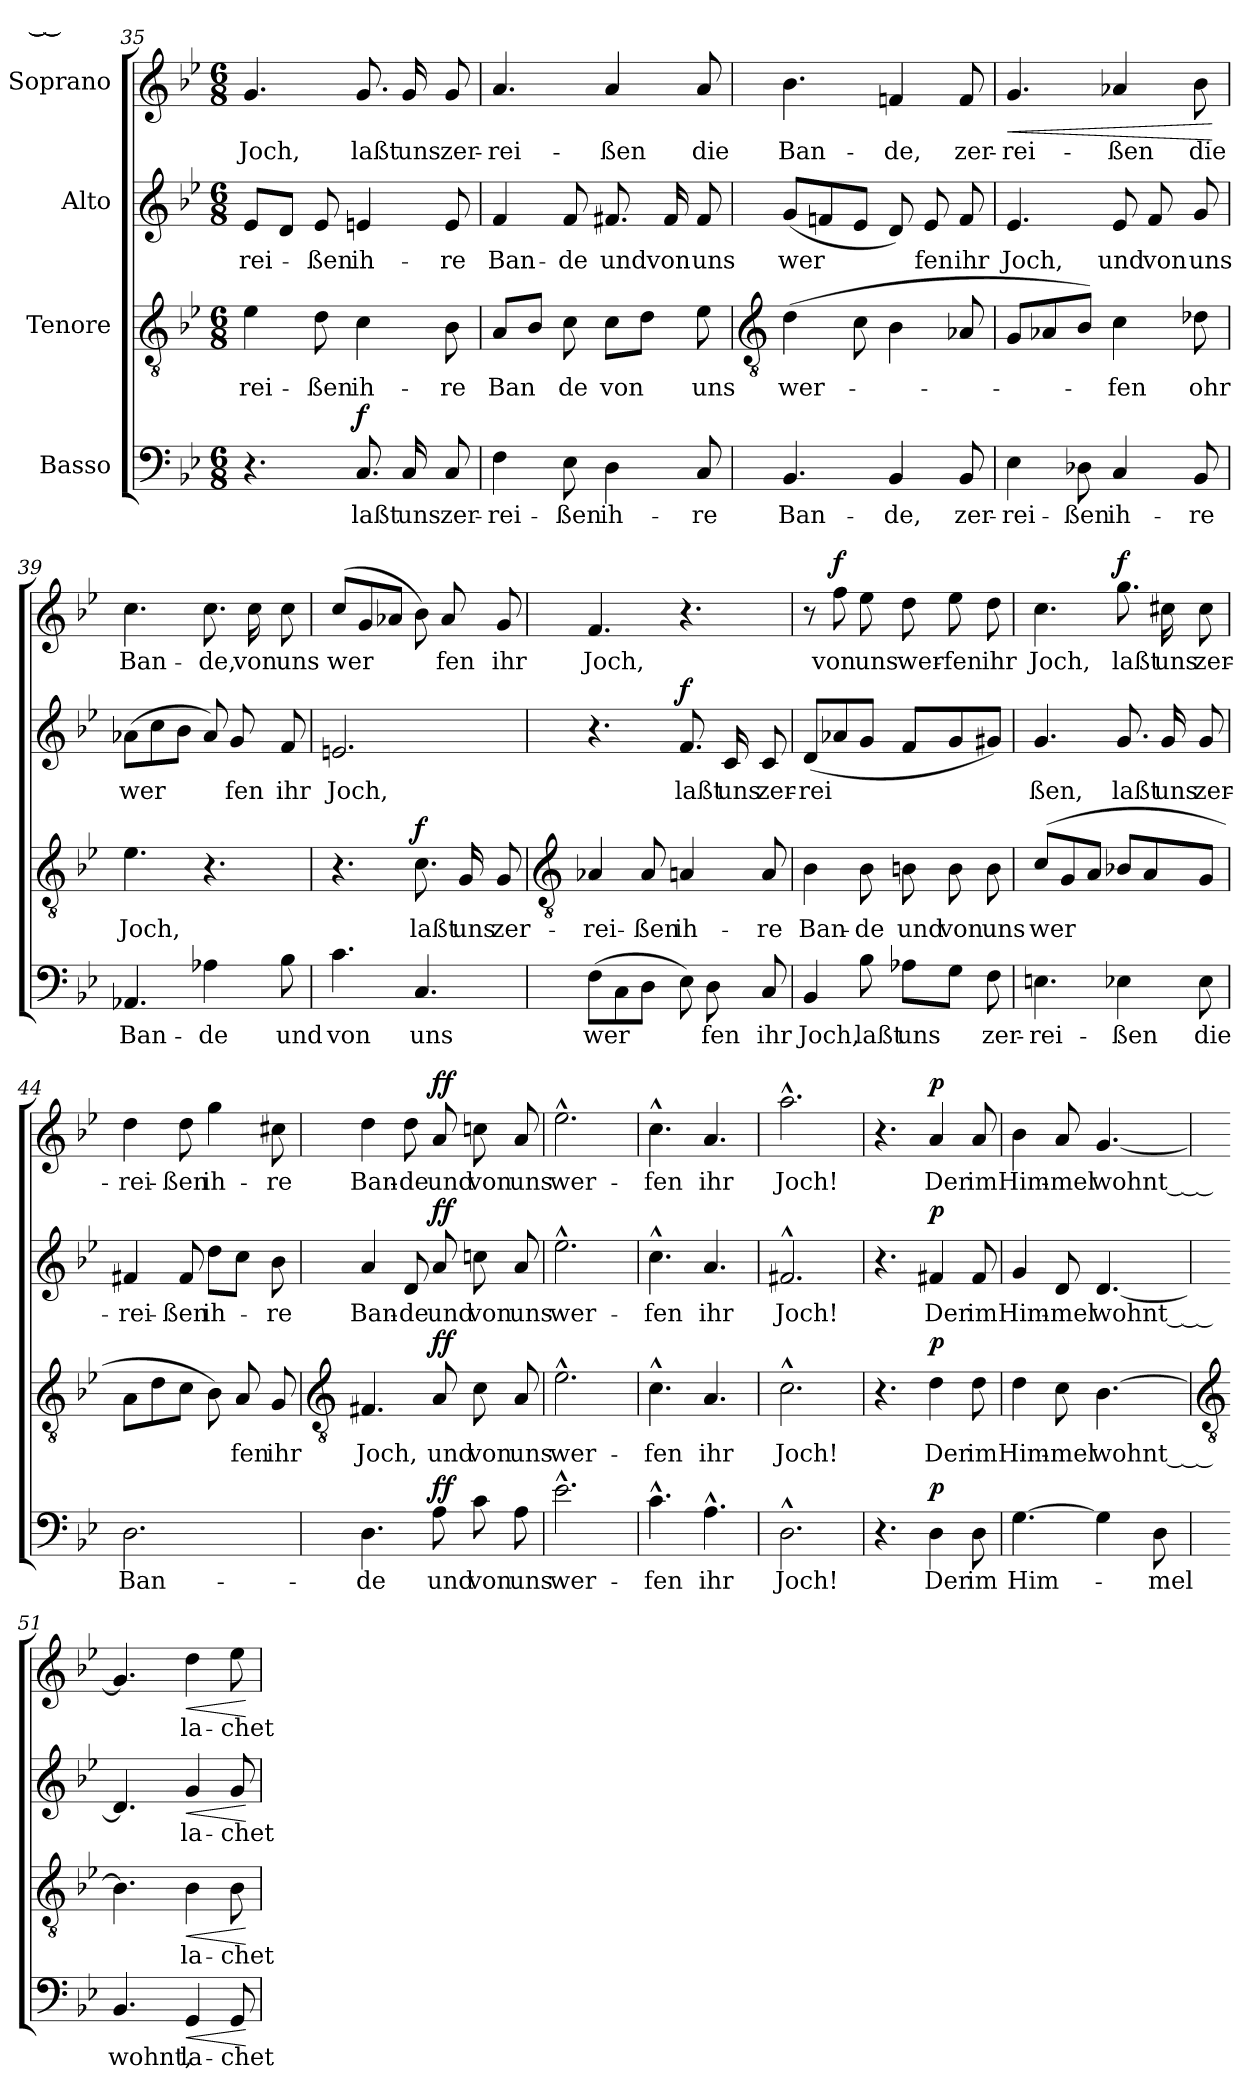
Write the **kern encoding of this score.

**kern	**text	**dynam	**kern	**text	**dynam	**kern	**text	**dynam	**kern	**text	**dynam
*part4	*part4	*part4	*part3	*part3	*part3	*part2	*part2	*part2	*part1	*part1	*part1
*staff4	*staff4	*staff4	*staff3	*staff3	*staff3	*staff2	*staff2	*staff2	*staff1	*staff1	*staff1
*I"Basso	*	*	*I"Tenore	*	*	*I"Alto	*	*	*I"Soprano	*	*
*clefF4	*	*	*clefGv2	*	*	*clefG2	*	*	*clefG2	*	*
*k[b-e-]	*	*	*k[b-e-]	*	*	*k[b-e-]	*	*	*k[b-e-]	*	*
*B-:	*	*	*B-:	*	*	*B-:	*	*	*B-:	*	*
*M6/8	*	*	*M6/8	*	*	*M6/8	*	*	*M6/8	*	*
=35	=35	=35	=35	=35	=35	=35	=35	=35	=35	=35	=35
!	!	!	!	!LO:LY:b	!	!	!LO:LY:b	!	!	!LO:LY:b	!
4.r	.	.	4e-	-rei-	.	8e-L	-rei-	.	4.g	Joch,	.
.	.	.	.	.	.	8dJ	.	.	.	.	.
!	!	!	!	!LO:LY:b	!	!	!LO:LY:b	!	!	!	!
.	.	.	8d	-ßen	.	8e-	-ßen	.	.	.	.
!	!LO:LY:b	!LO:DY:a	!	!LO:LY:b	!	!	!LO:LY:b	!	!	!LO:LY:b	!
8.C	laßt	f	4c	ih-	.	4en	ih-	.	8.g	laßt	.
!	!LO:LY:b	!	!	!	!	!	!	!	!	!LO:LY:b	!
16C	uns	.	.	.	.	.	.	.	16g	uns	.
!	!LO:LY:b	!	!	!LO:LY:b	!	!	!LO:LY:b	!	!	!LO:LY:b	!
8C	zer-	.	8B-	-re	.	8e	-re	.	8g	zer-	.
=36	=36	=36	=36	=36	=36	=36	=36	=36	=36	=36	=36
!	!LO:LY:b	!	!	!LO:LY:b	!	!	!LO:LY:b	!	!	!LO:LY:b	!
4F	-rei-	.	8AL	Ban	.	4f	Ban-	.	4.a	-rei-	.
.	.	.	8B-J	.	.	.	.	.	.	.	.
!	!LO:LY:b	!	!	!LO:LY:b	!	!	!LO:LY:b	!	!	!	!
8E-	-ßen	.	8c	de	.	8f	-de	.	.	.	.
!	!LO:LY:b	!	!	!LO:LY:b	!	!	!LO:LY:b	!	!	!LO:LY:b	!
4D	ih-	.	8cL	von	.	8.f#X	und	.	4a	-ßen	.
.	.	.	8dJ	.	.	.	.	.	.	.	.
!	!	!	!	!	!	!	!LO:LY:b	!	!	!	!
.	.	.	.	.	.	16f#	von	.	.	.	.
!	!LO:LY:b	!	!	!LO:LY:b	!	!	!LO:LY:b	!	!	!LO:LY:b	!
8C	-re	.	8e-	uns	.	8f#	uns	.	8a	die	.
!!LO:LB:g=z
=37	=37	=37	=37	=37	=37	=37	=37	=37	=37	=37	=37
*	*	*	*clefGv2	*	*	*	*	*	*	*	*
!	!LO:LY:b	!	!	!LO:LY:b	!	!	!LO:LY:b	!	!	!LO:LY:b	!
4.BB-	Ban-	.	(>4d	wer-	.	(<8gL	wer	.	4.b-	Ban-	.
.	.	.	.	.	.	8fn	.	.	.	.	.
.	.	.	8c	.	.	8e-J	.	.	.	.	.
!	!LO:LY:b	!	!	!	!	!	!	!	!	!LO:LY:b	!
4BB-	-de,	.	4B-	.	.	8d)	.	.	4fn	-de,	.
!	!	!	!	!	!	!	!LO:LY:b	!	!	!	!
.	.	.	.	.	.	8e-	fen	.	.	.	.
!	!LO:LY:b	!	!	!	!	!	!LO:LY:b	!	!	!LO:LY:b	!
8BB-	zer-	.	8A-X	.	.	8f	ihr	.	8f	zer-	.
=38	=38	=38	=38	=38	=38	=38	=38	=38	=38	=38	=38
!	!LO:LY:b	!	!	!	!	!	!LO:LY:b	!	!	!LO:LY:b	!LO:HP:b
4E-	-rei-	.	8GL	.	.	4.e-	Joch,	.	4.g	-rei-	<
.	.	.	8A-X	.	.	.	.	.	.	.	.
!	!LO:LY:b	!	!	!	!	!	!	!	!	!	!
8D-X	-ßen	.	8B-J)	.	.	.	.	.	.	.	.
!	!LO:LY:b	!	!	!LO:LY:b	!	!	!LO:LY:b	!	!	!LO:LY:b	!
4C	ih-	.	4c	-fen	.	8e-	und	.	4a-X	-ßen	.
!	!	!	!	!	!	!	!LO:LY:b	!	!	!	!
.	.	.	.	.	.	8f	von	.	.	.	.
!	!LO:LY:b	!	!	!LO:LY:b	!	!	!LO:LY:b	!	!	!LO:LY:b	!
8BB-	-re	.	8d-X	ohr	.	8g	uns	.	8b-	die	.
.	.	.	.	.	.	.	.	.	.	.	[
=39	=39	=39	=39	=39	=39	=39	=39	=39	=39	=39	=39
!	!LO:LY:b	!	!	!LO:LY:b	!	!	!LO:LY:b	!	!	!LO:LY:b	!
4.AA-X	Ban-	.	4.e-	Joch,	.	(>8a-XL	wer	.	4.cc	Ban-	.
.	.	.	.	.	.	8cc	.	.	.	.	.
.	.	.	.	.	.	8b-J	.	.	.	.	.
!	!LO:LY:b	!	!	!	!	!	!	!	!	!LO:LY:b	!
4A-X	-de	.	4.r	.	.	8a-)	.	.	8.cc	-de,	.
!	!	!	!	!	!	!	!LO:LY:b	!	!	!	!
.	.	.	.	.	.	8g	fen	.	.	.	.
!	!	!	!	!	!	!	!	!	!	!LO:LY:b	!
.	.	.	.	.	.	.	.	.	16cc	von	.
!	!LO:LY:b	!	!	!	!	!	!LO:LY:b	!	!	!LO:LY:b	!
8B-	und	.	.	.	.	8f	ihr	.	8cc	uns	.
=40	=40	=40	=40	=40	=40	=40	=40	=40	=40	=40	=40
!	!LO:LY:b	!	!	!	!	!	!LO:LY:b	!	!	!LO:LY:b	!
4.c	von	.	4.r	.	.	2.en	Joch,	.	(<8ccL	wer	.
.	.	.	.	.	.	.	.	.	8g	.	.
.	.	.	.	.	.	.	.	.	8a-XJ	.	.
!	!LO:LY:b	!	!	!LO:LY:b	!LO:DY:a	!	!	!	!	!	!
4.C	uns	.	8.c	laßt	f	.	.	.	8b-)	.	.
!	!	!	!	!	!	!	!	!	!	!LO:LY:b	!
.	.	.	.	.	.	.	.	.	8a-	fen	.
!	!	!	!	!LO:LY:b	!	!	!	!	!	!	!
.	.	.	16G	uns	.	.	.	.	.	.	.
!	!	!	!	!LO:LY:b	!	!	!	!	!	!LO:LY:b	!
.	.	.	8G	zer-	.	.	.	.	8g	ihr	.
!!LO:LB:g=z
=41	=41	=41	=41	=41	=41	=41	=41	=41	=41	=41	=41
*	*	*	*clefGv2	*	*	*	*	*	*	*	*
!	!LO:LY:b	!	!	!LO:LY:b	!	!	!	!	!	!LO:LY:b	!
(>8FL	wer	.	4A-X	-rei-	.	4.r	.	.	4.f	Joch,	.
8C	.	.	.	.	.	.	.	.	.	.	.
!	!	!	!	!LO:LY:b	!	!	!	!	!	!	!
8DJ	.	.	8A-	-ßen	.	.	.	.	.	.	.
!	!	!	!	!LO:LY:b	!	!	!LO:LY:b	!LO:DY:a	!	!	!
8E-)	.	.	4An	ih-	.	8.f	laßt	f	4.r	.	.
!	!LO:LY:b	!	!	!	!	!	!	!	!	!	!
8D	fen	.	.	.	.	.	.	.	.	.	.
!	!	!	!	!	!	!	!LO:LY:b	!	!	!	!
.	.	.	.	.	.	16c	uns	.	.	.	.
!	!LO:LY:b	!	!	!LO:LY:b	!	!	!LO:LY:b	!	!	!	!
8C	ihr	.	8A	-re	.	8c	zer-	.	.	.	.
=42	=42	=42	=42	=42	=42	=42	=42	=42	=42	=42	=42
!	!LO:LY:b	!	!	!LO:LY:b	!	!	!LO:LY:b	!	!	!	!
4BB-	Joch,	.	4B-	Ban-	.	(<8dL	-rei	.	8r	.	.
!	!	!	!	!	!	!	!	!	!	!LO:LY:b	!LO:DY:a
.	.	.	.	.	.	8a-X	.	.	8ff	von	f
!	!LO:LY:b	!	!	!LO:LY:b	!	!	!	!	!	!LO:LY:b	!
8B-	laßt	.	8B-	-de	.	8gJ	.	.	8ee-	uns	.
!	!LO:LY:b	!	!	!LO:LY:b	!	!	!	!	!	!LO:LY:b	!
8A-XL	uns	.	8Bn	und	.	8fL	.	.	8dd	wer-	.
!	!	!	!	!LO:LY:b	!	!	!	!	!	!LO:LY:b	!
8GJ	.	.	8B	von	.	8g	.	.	8ee-	-fen	.
!	!LO:LY:b	!	!	!LO:LY:b	!	!	!	!	!	!LO:LY:b	!
8F	zer-	.	8B	uns	.	8g#XJ)	.	.	8dd	ihr	.
=43	=43	=43	=43	=43	=43	=43	=43	=43	=43	=43	=43
!	!LO:LY:b	!	!	!LO:LY:b	!	!	!LO:LY:b	!	!	!LO:LY:b	!
4.En	-rei-	.	(>8cL	wer	.	4.g	ßen,	.	4.cc	Joch,	.
.	.	.	8G	.	.	.	.	.	.	.	.
.	.	.	8AJ	.	.	.	.	.	.	.	.
!	!LO:LY:b	!	!	!	!	!	!LO:LY:b	!	!	!LO:LY:b	!LO:DY:a
4E-X	-ßen	.	8B-XL	.	.	8.g	laßt	.	8.gg	laßt	f
.	.	.	8A	.	.	.	.	.	.	.	.
!	!	!	!	!	!	!	!LO:LY:b	!	!	!LO:LY:b	!
.	.	.	.	.	.	16g	uns	.	16cc#X	uns	.
!	!LO:LY:b	!	!	!	!	!	!LO:LY:b	!	!	!LO:LY:b	!
8E-	die	.	8GJ	.	.	8g	zer-	.	8cc#	zer-	.
=44	=44	=44	=44	=44	=44	=44	=44	=44	=44	=44	=44
!	!LO:LY:b	!	!	!	!	!	!LO:LY:b	!	!	!LO:LY:b	!
2.D	Ban-	.	8AL	.	.	4f#X	-rei-	.	4dd	-rei-	.
.	.	.	8d	.	.	.	.	.	.	.	.
!	!	!	!	!	!	!	!LO:LY:b	!	!	!LO:LY:b	!
.	.	.	8cJ	.	.	8f#	-ßen	.	8dd	-ßen	.
!	!	!	!	!	!	!	!LO:LY:b	!	!	!LO:LY:b	!
.	.	.	8B-)	.	.	8ddL	ih-	.	4gg	ih-	.
!	!	!	!	!LO:LY:b	!	!	!	!	!	!	!
.	.	.	8A	fen	.	8ccJ	.	.	.	.	.
!	!	!	!	!LO:LY:b	!	!	!LO:LY:b	!	!	!LO:LY:b	!
.	.	.	8G	ihr	.	8b-	-re	.	8cc#X	-re	.
!!LO:LB:g=z
=45	=45	=45	=45	=45	=45	=45	=45	=45	=45	=45	=45
*	*	*	*clefGv2	*	*	*	*	*	*	*	*
!	!LO:LY:b	!	!	!LO:LY:b	!	!	!LO:LY:b	!	!	!LO:LY:b	!
4.D	-de	.	4.F#X	Joch,	.	4a	Ban-	.	4dd	Ban-	.
!	!	!	!	!	!	!	!LO:LY:b	!	!	!LO:LY:b	!
.	.	.	.	.	.	8d	-de	.	8dd	-de	.
!	!LO:LY:b	!LO:DY:a	!	!LO:LY:b	!LO:DY:a	!	!LO:LY:b	!LO:DY:a	!	!LO:LY:b	!LO:DY:a
8A	und	ff	8A	und	ff	8a	und	ff	8a	und	ff
!	!LO:LY:b	!	!	!LO:LY:b	!	!	!LO:LY:b	!	!	!LO:LY:b	!
8c	von	.	8c	von	.	8ccn	von	.	8ccn	von	.
!	!LO:LY:b	!	!	!LO:LY:b	!	!	!LO:LY:b	!	!	!LO:LY:b	!
8A	uns	.	8A	uns	.	8a	uns	.	8a	uns	.
=46	=46	=46	=46	=46	=46	=46	=46	=46	=46	=46	=46
!	!LO:LY:b	!	!	!LO:LY:b	!	!	!LO:LY:b	!	!	!LO:LY:b	!
2.e-^^	wer-	.	2.e-^^	wer-	.	2.ee-^^	wer-	.	2.ee-^^	wer-	.
=47	=47	=47	=47	=47	=47	=47	=47	=47	=47	=47	=47
!	!LO:LY:b	!	!	!LO:LY:b	!	!	!LO:LY:b	!	!	!LO:LY:b	!
4.c^^	-fen	.	4.c^^	-fen	.	4.cc^^	-fen	.	4.cc^^	-fen	.
!	!LO:LY:b	!	!	!LO:LY:b	!	!	!LO:LY:b	!	!	!LO:LY:b	!
4.A^^	ihr	.	4.A	ihr	.	4.a	ihr	.	4.a	ihr	.
=48	=48	=48	=48	=48	=48	=48	=48	=48	=48	=48	=48
!	!LO:LY:b	!	!	!LO:LY:b	!	!	!LO:LY:b	!	!	!LO:LY:b	!
2.D^^	Joch!	.	2.c^^	Joch!	.	2.f#X^^	Joch!	.	2.aa^^	Joch!	.
=49	=49	=49	=49	=49	=49	=49	=49	=49	=49	=49	=49
4.r	.	.	4.r	.	.	4.r	.	.	4.r	.	.
!	!LO:LY:b	!LO:DY:a	!	!LO:LY:b	!LO:DY:a	!	!LO:LY:b	!LO:DY:a	!	!LO:LY:b	!LO:DY:a
4D	Der	p	4d	Der	p	4f#X	Der	p	4a	Der	p
!	!LO:LY:b	!	!	!LO:LY:b	!	!	!LO:LY:b	!	!	!LO:LY:b	!
8D	im	.	8d	im	.	8f#	im	.	8a	im	.
=50	=50	=50	=50	=50	=50	=50	=50	=50	=50	=50	=50
!	!LO:LY:b	!	!	!LO:LY:b	!	!	!LO:LY:b	!	!	!LO:LY:b	!
[4.G	Him-	.	4d	Him-	.	4g	Him-	.	4b-	Him-	.
!	!	!	!	!LO:LY:b	!	!	!LO:LY:b	!	!	!LO:LY:b	!
.	.	.	8c	-mel	.	8d	-mel	.	8a	-mel	.
!	!	!	!	!LO:LY:b	!	!	!LO:LY:b	!	!	!LO:LY:b	!
4G]	.	.	[4.B-	wohnt____	.	[4.d	wohnt____	.	[4.g	wohnt____	.
!	!LO:LY:b	!	!	!	!	!	!	!	!	!	!
8D	-mel	.	.	.	.	.	.	.	.	.	.
!!LO:LB:g=z
=51	=51	=51	=51	=51	=51	=51	=51	=51	=51	=51	=51
*	*	*	*clefGv2	*	*	*	*	*	*	*	*
!	!LO:LY:b	!	!	!LO:LY:b	!	!	!LO:LY:b	!	!	!LO:LY:b	!
4.BB-	wohnt,	.	4.B-]	___	.	4.d]	___	.	4.g]	___	.
!	!LO:LY:b	!LO:HP:b	!	!LO:LY:b	!LO:HP:b	!	!LO:LY:b	!LO:HP:b	!	!LO:LY:b	!LO:HP:b
4GG	la-	<	4B-	la-	<	4g	la-	<	4dd	la-	<
!	!LO:LY:b	!	!	!LO:LY:b	!	!	!LO:LY:b	!	!	!LO:LY:b	!
8GG	-chet	.	8B-	-chet	.	8g	-chet	.	8ee-	-chet	.
.	.	[	.	.	[	.	.	[	.	.	[
=	=	=	=	=	=	=	=	=	=	=	=
*-	*-	*-	*-	*-	*-	*-	*-	*-	*-	*-	*-
